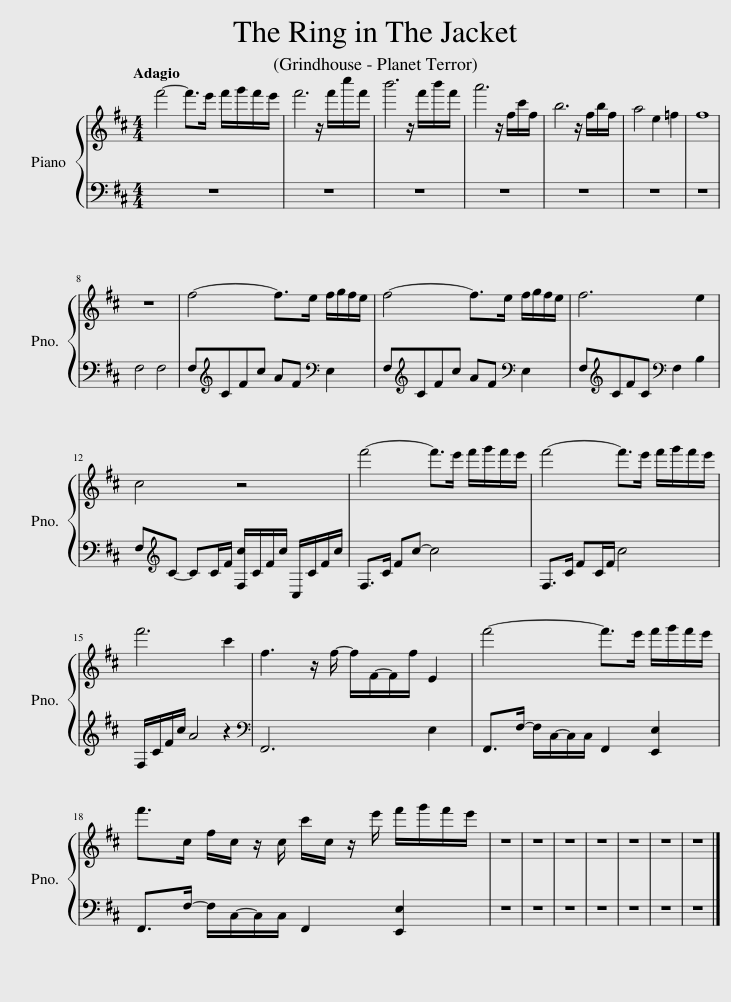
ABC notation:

X:1
%%score { 1 | 2 }
L:1/8
Q:1/4=72
M:4/4
I:linebreak $
K:D
V:1 treble
V:2 bass
V:1
 f'4- f'>e' f'/g'/f'/e'/ | f'6 z/ f'/c''/f'/ | b'6 z/ f'/b'/f'/ | a'6 z/ f/c'/f/ | b6 z/ f/b/f/ | %5
 a4 e2 =f2 | f8 |$ z8 | f4- f>e f/g/f/e/ | f4- f>e f/g/f/e/ | %10
 f6 e2 |$ c4 z4 | f'4- f'>e' f'/g'/f'/e'/ | f'4- f'>e' f'/g'/f'/e'/ |$ f'6 c'2 | %15
 f3 z/ f/- f/F/-F/f/ E2 | f'4- f'>e' f'/g'/f'/e'/ |$ f'>c f/c/ z/ c/ c'/c/ z/ e'/ f'/g'/f'/e'/ | z8 | z8 | %20
 z8 | z8 | z8 | z8 | z8 |] %25
V:2
 z8 | z8 | z8 | z8 | z8 | %5
 z8 | z8 |$ F,4 F,4 | F,[K:treble]CFc AF[K:bass] E,2 | F,[K:treble]CFc AF[K:bass] E,2 | %10
 F,[K:treble]CFC[K:bass] F,2 B,2 |$ F,[K:treble]C- CC/F/ [F,c]/C/F/c/ C,/C/F/c/ | F,>C Fc- c4 | F,>C FC/F/ c4 |$ F,/C/F/c/ A4 z2 | %15
[K:bass] F,,6 E,2 | F,,>F,- F,/C,/-C,/C,/ F,,2 [E,,E,]2 |$ F,,>F,- F,/C,/-C,/C,/ F,,2 [E,,E,]2 | z8 | z8 | %20
 z8 | z8 | z8 | z8 | z8 |] %25
